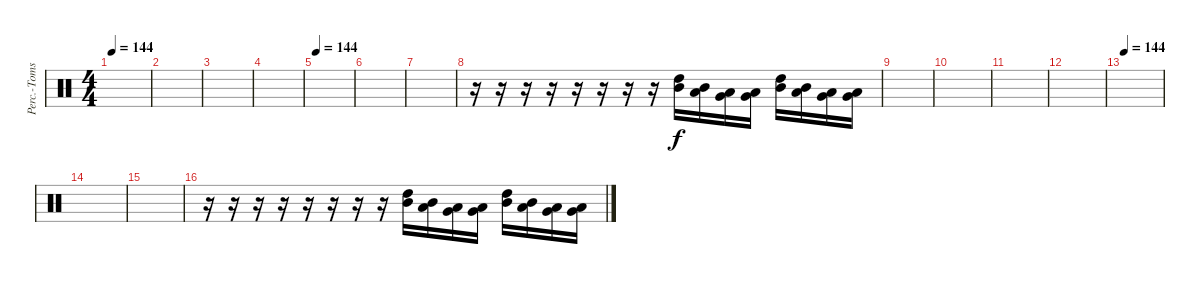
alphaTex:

\track ("Perc.-Toms 1" "Perc.-Toms") {instrument percussion}
\staff {score}
\articulation defaults
\ts (4 4)
\tempo 144
\clef neutral
\ks c
|
|
|
|
\tempo 144
|
|
|
r.16 r.16 r.16 r.16 r.16 r.16 r.16 r.16 ("High Tom (hit)" "Mid Tom (hit)").16 ("Mid Tom (hit)" "Low Tom (hit)").16 ("Low Tom (hit)" "Very Low Tom (hit)").16 ("Very Low Tom (hit)" "Low Floor Tom (hit)").16 ("High Tom (hit)" "Mid Tom (hit)").16 ("Mid Tom (hit)" "Low Tom (hit)").16 ("Low Tom (hit)" "Very Low Tom (hit)").16 ("Very Low Tom (hit)" "Low Floor Tom (hit)").16 |
|
|
|
|
\tempo 144
|
|
|
r.16 r.16 r.16 r.16 r.16 r.16 r.16 r.16 ("High Tom (hit)" "Mid Tom (hit)").16 ("Mid Tom (hit)" "Low Tom (hit)").16 ("Low Tom (hit)" "Very Low Tom (hit)").16 ("Very Low Tom (hit)" "Low Floor Tom (hit)").16 ("High Tom (hit)" "Mid Tom (hit)").16 ("Mid Tom (hit)" "Low Tom (hit)").16 ("Low Tom (hit)" "Very Low Tom (hit)").16 ("Very Low Tom (hit)" "Low Floor Tom (hit)").16
